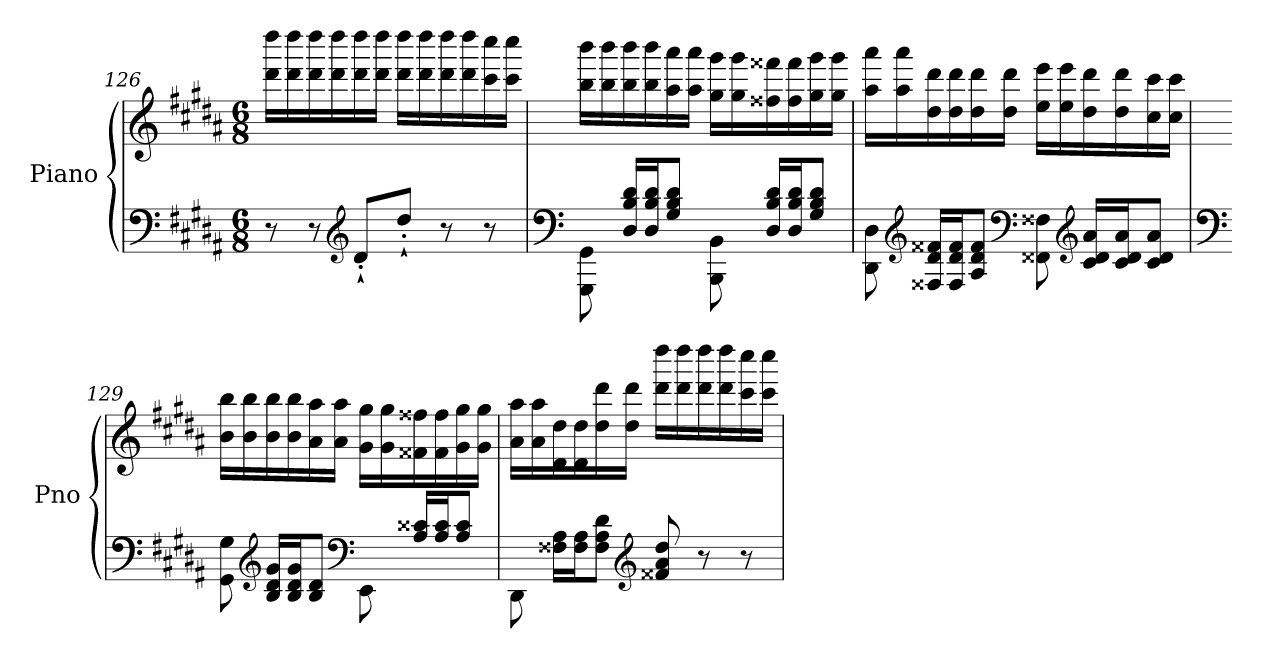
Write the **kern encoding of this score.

**kern	**kern
*part1	*part1
*staff2	*staff1
*I"Piano	*
*I'Pno	*
*clefF4	*clefG2
*k[f#c#g#d#a#]	*k[f#c#g#d#a#]
*M6/8	*M6/8
=126	=126
8r	16ddd#\ 16dddd#\LL
.	16ddd#\ 16dddd#\
8r	16ddd#\ 16dddd#\
.	16ddd#\ 16dddd#\
*clefG2	*
8d#'`/L	16ddd#\ 16dddd#\
.	16ddd#\ 16dddd#\JJ
8dd#'`/J	16ddd#\ 16dddd#\LL
.	16ddd#\ 16dddd#\
8r	16ddd#\ 16dddd#\
.	16ddd#\ 16dddd#\
8r	16ccc#\ 16cccc#\
.	16ccc#\ 16cccc#\JJ
=127	=127
*clefF4	*
8GGG#\ 8GG#\	16bb\ 16bbb\LL
.	16bb\ 16bbb\
16D#/ 16B/ 16d#/LL	16bb\ 16bbb\
16D#/ 16B/ 16d#/J	16bb\ 16bbb\
8G#/ 8B/ 8d#/J	16aa#\ 16aaa#\
.	16aa#\ 16aaa#\JJ
8BBB\ 8BB\	16gg#\ 16ggg#\LL
.	16gg#\ 16ggg#\
16D#/ 16B/ 16d#/LL	16ff##X\ 16fff##X\
16D#/ 16B/ 16d#/J	16ff##\ 16fff##\
8G#/ 8B/ 8d#/J	16gg#\ 16ggg#\
.	16gg#\ 16ggg#\JJ
!!LO:PB:g=z
=128	=128
8DD#\ 8D#\	16aa#\ 16aaa#\LL
.	16aa#\ 16aaa#\
*clefG2	*
16F##X/ 16d#/ 16f##X/LL	16dd#\ 16ddd#\
16F##/ 16d#/ 16f##/J	16dd#\ 16ddd#\
8A#/ 8d#/ 8f##/J	16dd#\ 16ddd#\
.	16dd#\ 16ddd#\JJ
*clefF4	*
8FF##X\ 8F##X\	16ee\ 16eee\LL
.	16ee\ 16eee\
*clefG2	*
16c#/ 16d#/ 16a#/LL	16dd#\ 16ddd#\
16c#/ 16d#/ 16a#/J	16dd#\ 16ddd#\
8c#/ 8d#/ 8a#/J	16cc#\ 16ccc#\
.	16cc#\ 16ccc#\JJ
=129	=129
*clefF4	*
8GG#\ 8G#\	16b\ 16bb\LL
.	16b\ 16bb\
*clefG2	*
16B/ 16d#/ 16g#/LL	16b\ 16bb\
16B/ 16d#/ 16g#/J	16b\ 16bb\
8B/ 8d#/J	16a#\ 16aa#\
.	16a#\ 16aa#\JJ
*clefF4	*
8EE\	16g#\ 16gg#\LL
.	16g#\ 16gg#\
16A#/ 16c##X/LL	16f##X\ 16ff##X\
16A#/ 16c##/J	16f##\ 16ff##\
8A#/ 8c##/J	16g#\ 16gg#\
.	16g#\ 16gg#\JJ
=130	=130
8DD#\	16a#\ 16aa#\LL
.	16a#\ 16aa#\
16F##X\ 16A#\LL	16d#\ 16dd#\
16F##\ 16A#\J	16d#\ 16dd#\
8F##\ 8A#\ 8d#\J	16dd#\ 16ddd#\
.	16dd#\ 16ddd#\JJ
*clefG2	*
8f##X/ 8a#/ 8dd#/	16ddd#\ 16dddd#\LL
.	16ddd#\ 16dddd#\
8r	16ddd#\ 16dddd#\
.	16ddd#\ 16dddd#\
8r	16ccc#\ 16cccc#\
.	16ccc#\ 16cccc#\JJ
=	=
*-	*-
